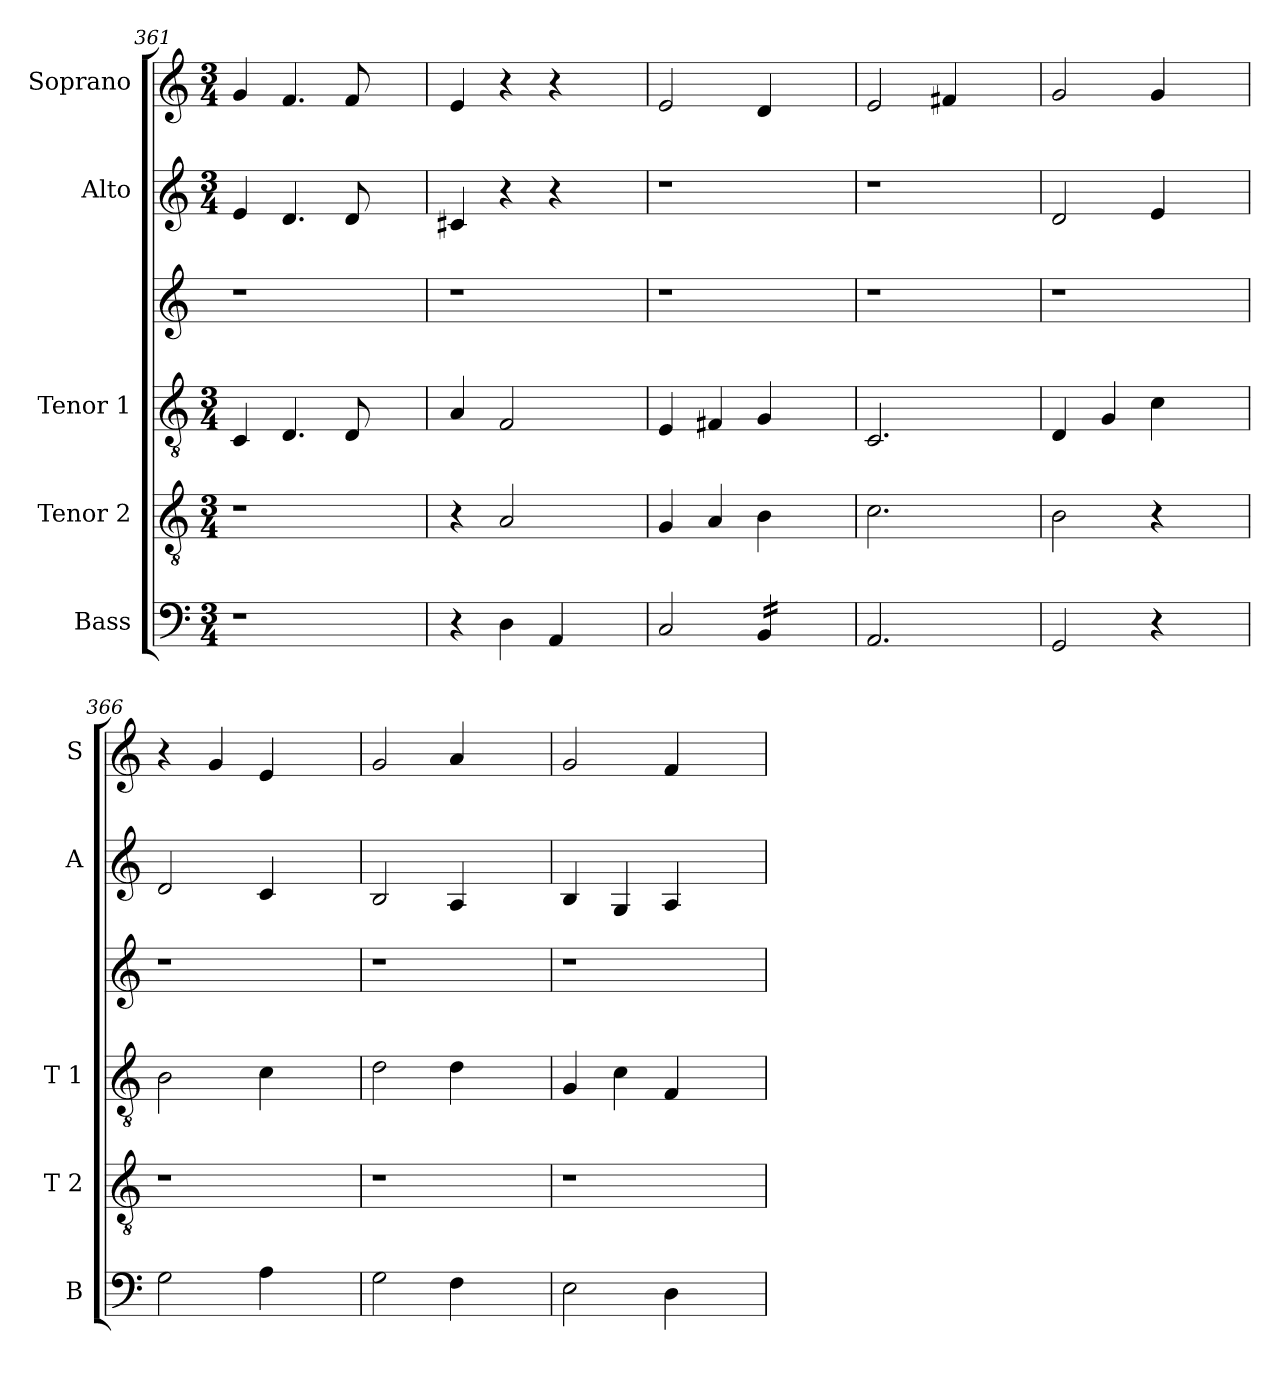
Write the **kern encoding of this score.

**kern	**kern	**kern	**kern	**kern	**kern
*part6	*part5	*part4	*part3	*part2	*part1
*staff6	*staff5	*staff4	*staff3	*staff2	*staff1
*I"Bass	*I"Tenor 2	*I"Tenor 1	*	*I"Alto	*I"Soprano
*I'B	*I'T 2	*I'T 1	*	*I'A	*I'S
*clefF4	*clefGv2	*clefGv2	*clefG2	*clefG2	*clefG2
*k[]	*k[]	*k[]	*k[]	*k[]	*k[]
*C:	*C:	*C:	*C:	*C:	*C:
*M3/4	*M3/4	*M3/4	*	*M3/4	*M3/4
=361	=361	=361	=361	=361	=361
!LO:N:vis=1	!LO:N:vis=1	!	!	!	!
2.r	2.r	4C/	1r	4e/	4g/
.	.	4.D/	.	4.d/	4.f/
.	.	8D/	.	8d/	8f/
4ryy	4ryy	4ryy	.	4ryy	4ryy
=362	=362	=362	=362	=362	=362
4r	4r	4A/	1r	4c#X/	4e/
4D\	2A/	2F/	.	4r	4r
4AA/	.	.	.	4r	4r
4ryy	4ryy	4ryy	.	4ryy	4ryy
=363	=363	=363	=363	=363	=363
!	!	!	!	!LO:N:vis=1	!
2C/	4G/	4E/	1r	2.r	2e/
.	4A/	4F#X/	.	.	.
*tremolo	*	*	*	*	*
16BB/LL	4B\	4G/	.	.	4d/
16BB/	.	.	.	.	.
16BB/	.	.	.	.	.
16BB/JJ	.	.	.	.	.
*Xtremolo	*	*	*	*	*
4ryy	4ryy	4ryy	.	4ryy	4ryy
!!LO:LB:g=z
=364	=364	=364	=364	=364	=364
!	!	!	!	!LO:N:vis=1	!
2.AA/	2.c\	2.C/	1r	2.r	2e/
.	.	.	.	.	4f#X/
4ryy	4ryy	4ryy	.	4ryy	4ryy
=365	=365	=365	=365	=365	=365
2GG/	2B\	4D/	1r	2d/	2g/
.	.	4G/	.	.	.
4r	4r	4c\	.	4e/	4g/
4ryy	4ryy	4ryy	.	4ryy	4ryy
=366	=366	=366	=366	=366	=366
!	!LO:N:vis=1	!	!	!	!
2G\	2.r	2B\	1r	2d/	4r
.	.	.	.	.	4g/
4A\	.	4c\	.	4c/	4e/
4ryy	4ryy	4ryy	.	4ryy	4ryy
=367	=367	=367	=367	=367	=367
!	!LO:N:vis=1	!	!	!	!
2G\	2.r	2d\	1r	2B/	2g/
4F\	.	4d\	.	4A/	4a/
4ryy	4ryy	4ryy	.	4ryy	4ryy
=368	=368	=368	=368	=368	=368
!	!LO:N:vis=1	!	!	!	!
2E\	2.r	4G/	1r	4B/	2g/
.	.	4c\	.	4G/	.
4D\	.	4F/	.	4A/	4f/
4ryy	4ryy	4ryy	.	4ryy	4ryy
=	=	=	=	=	=
*-	*-	*-	*-	*-	*-
